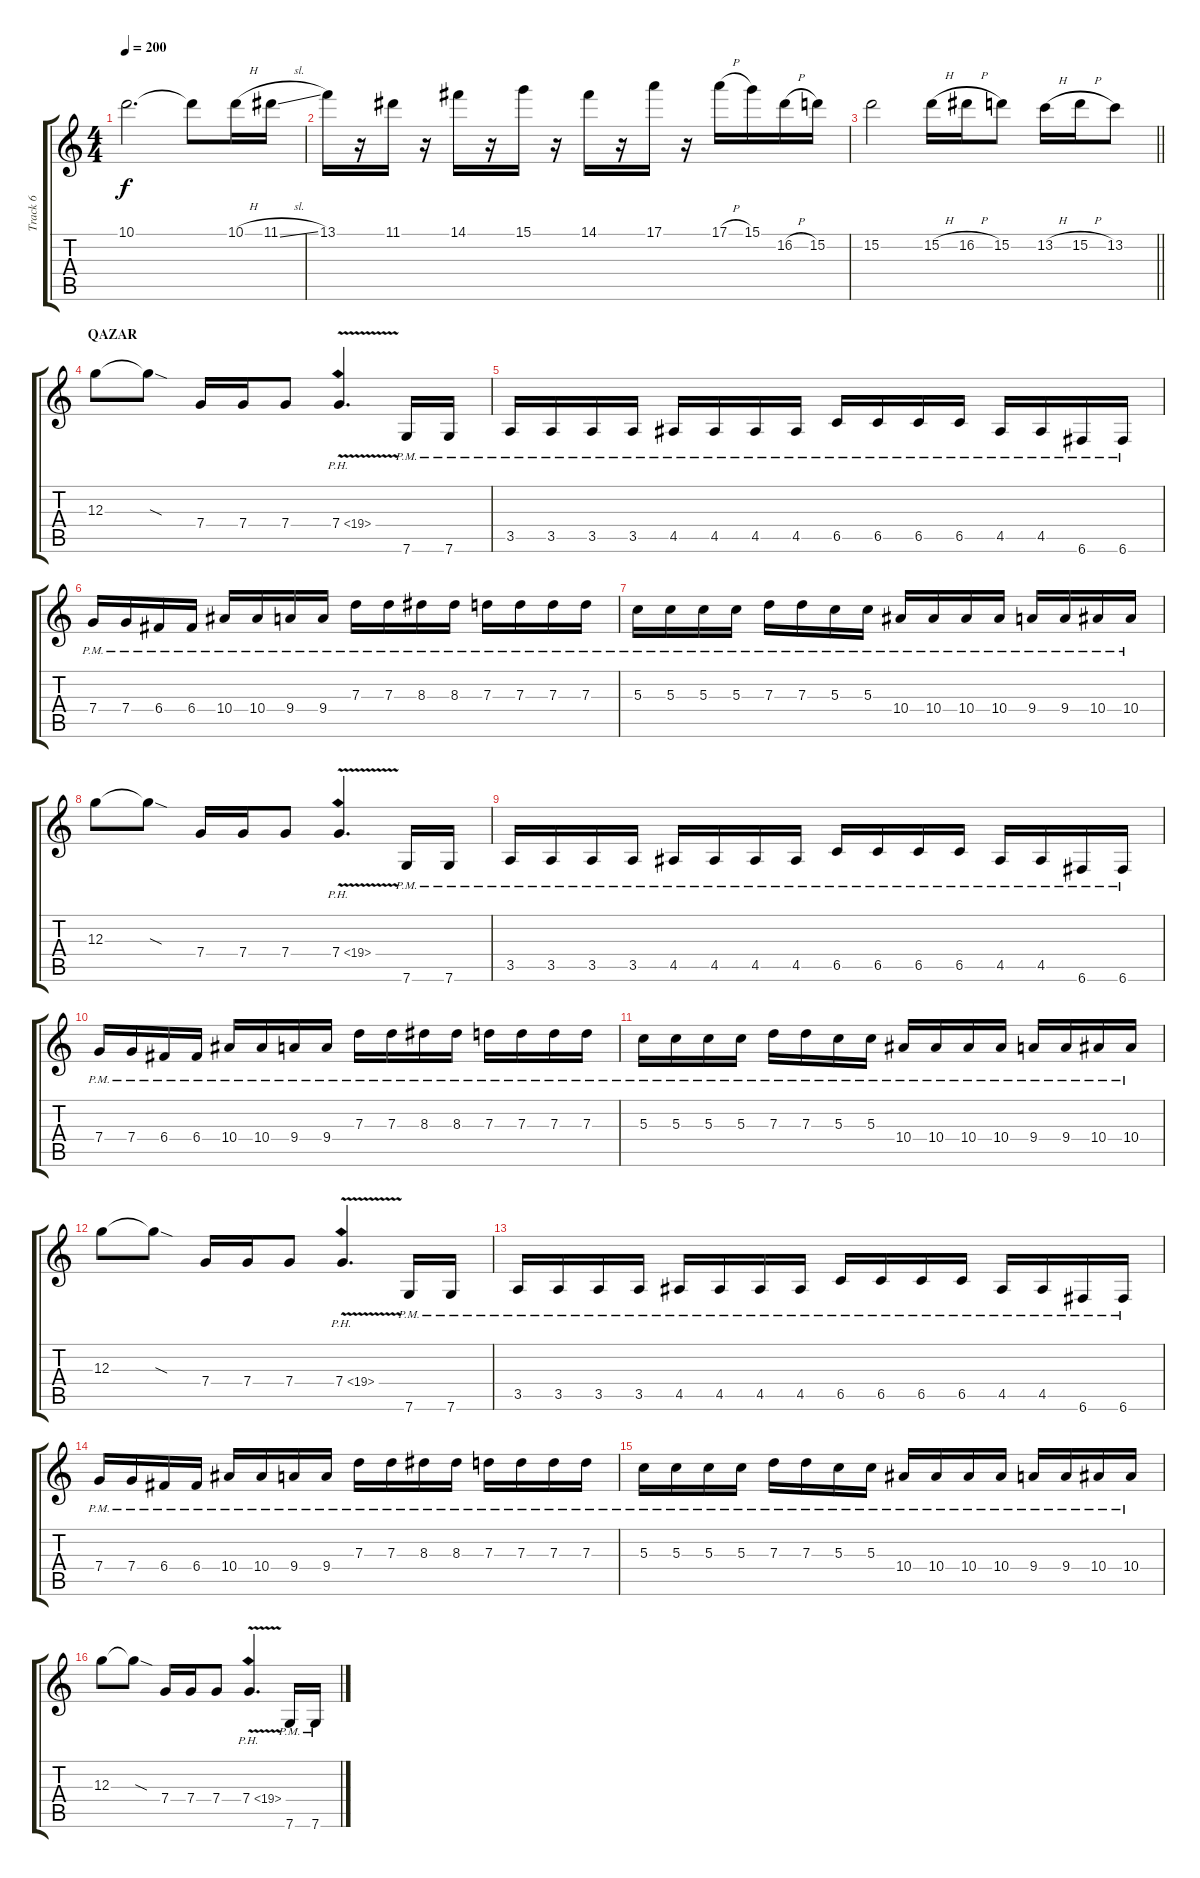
\track ("Track 6" "Track 6") {instrument distortionguitar}
\staff {score tabs}
\tuning (E4 B3 G3 C3 Gb2 C2) {hide}
\ts (4 4)
\tempo 200
\clef g2
\ks c
10.1.2{d dy f} 10.1{t}.8 10.1{h}.16 11.1{sl}.16 |
13.1.16 r.16 11.1.16 r.16 14.1.16 r.16 15.1.16 r.16 14.1.16 r.16 17.1.16 r.16 17.1{h}.16 15.1.16 16.2{h}.16 15.2.16 |
\barLineRight lightlight
15.2.2 15.2{h}.16 16.2{h}.16 15.2.8 13.2{h}.16 15.2{h}.16 13.2.8 |
\section ("" "QAZAR")
12.3.8 12.3{sod t}.8 7.4.16 7.4.16 7.4.8 7.4{ph 12 v}.4{d} 7.6{pm}.16 7.6{pm}.16 |
3.5{pm}.16 3.5{pm}.16 3.5{pm}.16 3.5{pm}.16 4.5{pm}.16 4.5{pm}.16 4.5{pm}.16 4.5{pm}.16 6.5{pm}.16 6.5{pm}.16 6.5{pm}.16 6.5{pm}.16 4.5{pm}.16 4.5{pm}.16 6.6{pm}.16 6.6{pm}.16 |
7.4{pm}.16 7.4{pm}.16 6.4{pm}.16 6.4{pm}.16 10.4{pm}.16 10.4{pm}.16 9.4{pm}.16 9.4{pm}.16 7.3{pm}.16 7.3{pm}.16 8.3{pm}.16 8.3{pm}.16 7.3{pm}.16 7.3{pm}.16 7.3{pm}.16 7.3{pm}.16 |
5.3{pm}.16 5.3{pm}.16 5.3{pm}.16 5.3{pm}.16 7.3{pm}.16 7.3{pm}.16 5.3{pm}.16 5.3{pm}.16 10.4{pm}.16 10.4{pm}.16 10.4{pm}.16 10.4{pm}.16 9.4{pm}.16 9.4{pm}.16 10.4{pm}.16 10.4{pm}.16 |
12.3.8 12.3{sod t}.8 7.4.16 7.4.16 7.4.8 7.4{ph 12 v}.4{d} 7.6{pm}.16 7.6{pm}.16 |
3.5{pm}.16 3.5{pm}.16 3.5{pm}.16 3.5{pm}.16 4.5{pm}.16 4.5{pm}.16 4.5{pm}.16 4.5{pm}.16 6.5{pm}.16 6.5{pm}.16 6.5{pm}.16 6.5{pm}.16 4.5{pm}.16 4.5{pm}.16 6.6{pm}.16 6.6{pm}.16 |
7.4{pm}.16 7.4{pm}.16 6.4{pm}.16 6.4{pm}.16 10.4{pm}.16 10.4{pm}.16 9.4{pm}.16 9.4{pm}.16 7.3{pm}.16 7.3{pm}.16 8.3{pm}.16 8.3{pm}.16 7.3{pm}.16 7.3{pm}.16 7.3{pm}.16 7.3{pm}.16 |
5.3{pm}.16 5.3{pm}.16 5.3{pm}.16 5.3{pm}.16 7.3{pm}.16 7.3{pm}.16 5.3{pm}.16 5.3{pm}.16 10.4{pm}.16 10.4{pm}.16 10.4{pm}.16 10.4{pm}.16 9.4{pm}.16 9.4{pm}.16 10.4{pm}.16 10.4{pm}.16 |
12.3.8 12.3{sod t}.8 7.4.16 7.4.16 7.4.8 7.4{ph 12 v}.4{d} 7.6{pm}.16 7.6{pm}.16 |
3.5{pm}.16 3.5{pm}.16 3.5{pm}.16 3.5{pm}.16 4.5{pm}.16 4.5{pm}.16 4.5{pm}.16 4.5{pm}.16 6.5{pm}.16 6.5{pm}.16 6.5{pm}.16 6.5{pm}.16 4.5{pm}.16 4.5{pm}.16 6.6{pm}.16 6.6{pm}.16 |
7.4{pm}.16 7.4{pm}.16 6.4{pm}.16 6.4{pm}.16 10.4{pm}.16 10.4{pm}.16 9.4{pm}.16 9.4{pm}.16 7.3{pm}.16 7.3{pm}.16 8.3{pm}.16 8.3{pm}.16 7.3{pm}.16 7.3{pm}.16 7.3{pm}.16 7.3{pm}.16 |
5.3{pm}.16 5.3{pm}.16 5.3{pm}.16 5.3{pm}.16 7.3{pm}.16 7.3{pm}.16 5.3{pm}.16 5.3{pm}.16 10.4{pm}.16 10.4{pm}.16 10.4{pm}.16 10.4{pm}.16 9.4{pm}.16 9.4{pm}.16 10.4{pm}.16 10.4{pm}.16 |
12.3.8 12.3{sod t}.8 7.4.16 7.4.16 7.4.8 7.4{ph 12 v}.4{d} 7.6{pm}.16 7.6{pm}.16
